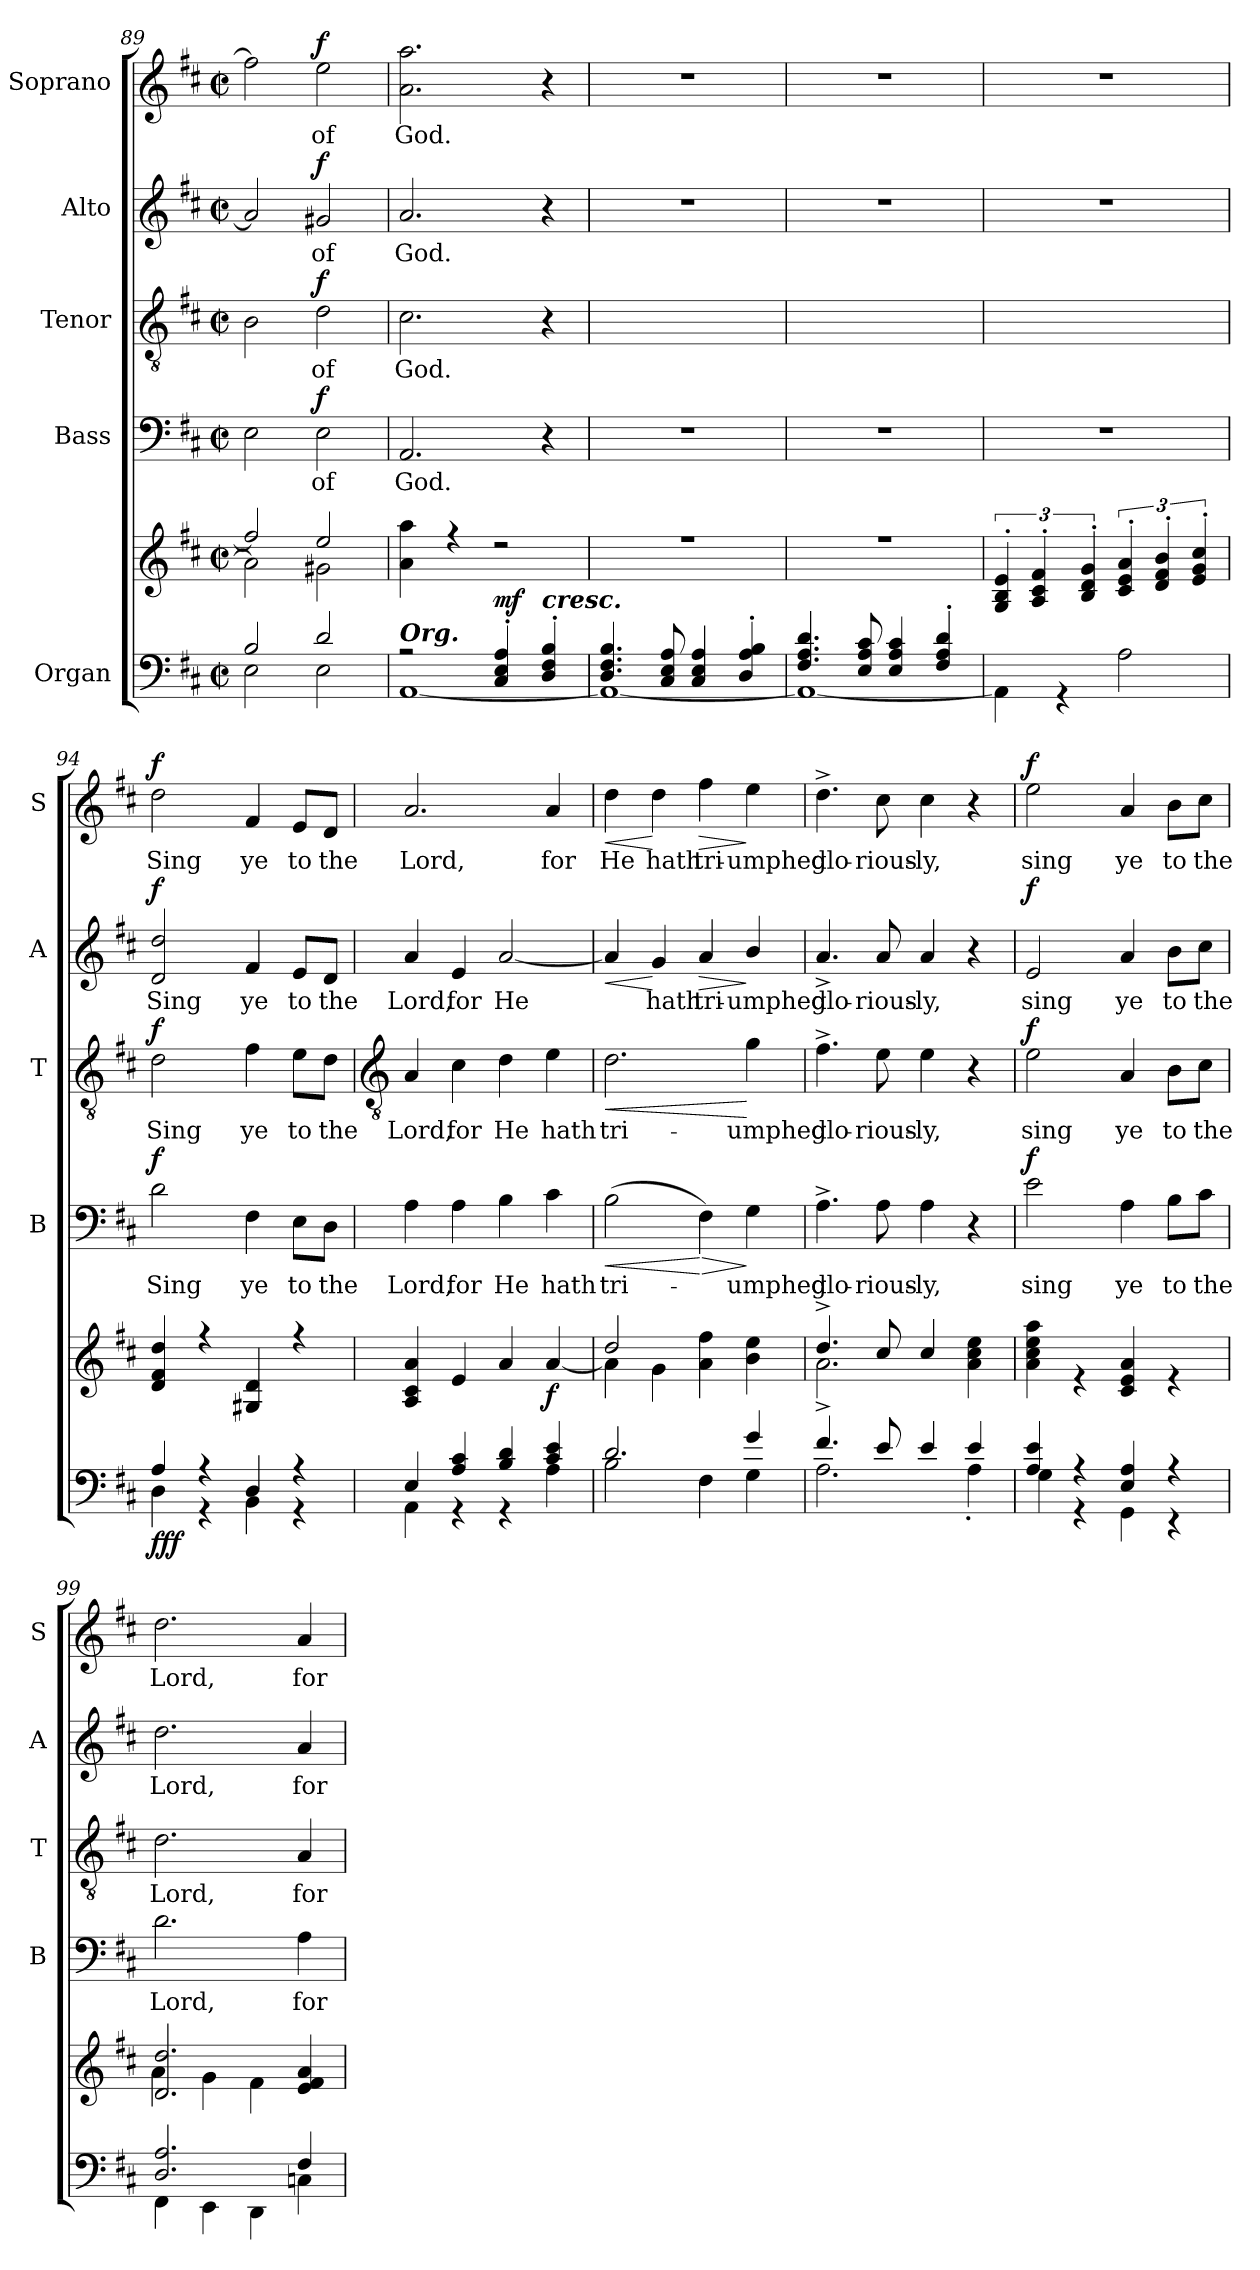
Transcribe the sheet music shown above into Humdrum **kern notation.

**kern	**kern	**dynam	**kern	**text	**dynam	**kern	**text	**dynam	**kern	**text	**dynam	**kern	**text	**dynam
*part5	*part5	*part5	*part4	*part4	*part4	*part3	*part3	*part3	*part2	*part2	*part2	*part1	*part1	*part1
*staff6	*staff5	*staff5/6	*staff4	*staff4	*staff4	*staff3	*staff3	*staff3	*staff2	*staff2	*staff2	*staff1	*staff1	*staff1
*I"Organ	*	*	*I"Bass	*	*	*I"Tenor	*	*	*I"Alto	*	*	*I"Soprano	*	*
*	*	*	*I'B	*	*	*I'T	*	*	*I'A	*	*	*I'S	*	*
*clefF4	*clefG2	*	*clefF4	*	*	*clefGv2	*	*	*clefG2	*	*	*clefG2	*	*
*k[f#c#]	*k[f#c#]	*	*k[f#c#]	*	*	*k[f#c#]	*	*	*k[f#c#]	*	*	*k[f#c#]	*	*
*D:	*D:	*	*D:	*	*	*D:	*	*	*D:	*	*	*D:	*	*
*M2/2	*M2/2	*	*M2/2	*	*	*M2/2	*	*	*M2/2	*	*	*M2/2	*	*
*met(c|)	*met(c|)	*	*met(c|)	*	*	*met(c|)	*	*	*met(c|)	*	*	*met(c|)	*	*
=89	=89	=89	=89	=89	=89	=89	=89	=89	=89	=89	=89	=89	=89	=89
*^	*^	*	*	*	*	*	*	*	*	*	*	*	*	*
2B/	2E\	2ff#/]	2a\]	.	2E	.	.	2B	.	.	2a]	.	.	2ff#]	.	.
!	!	!	!	!	!	!LO:LY:b	!LO:DY:b	!	!LO:LY:b	!LO:DY:b	!	!LO:LY:b	!LO:DY:b	!	!LO:LY:b	!LO:DY:b
2d/	2E\	2ee/	2g#X\	.	2E	of	f	2d	of	f	2g#X	of	f	2ee	of	f
=90	=90	=90	=90	=90	=90	=90	=90	=90	=90	=90	=90	=90	=90	=90	=90	=90
!LO:TX:a:Bi:t=Org.	!	!	!	!	!	!	!	!	!	!	!	!	!	!	!	!
!	!	!	!	!	!	!LO:LY:b	!	!	!LO:LY:b	!	!	!LO:LY:b	!	!	!LO:LY:b	!
2r	[1AA\	4a\ 4aa\	1ryy	.	2.AA	God.	.	2.c#	God.	.	2.a	God.	.	2.a 2.aa	God.	.
.	.	4r	.	.	.	.	.	.	.	.	.	.	.	.	.	.
!	!	!	!	!LO:DY:a=2	!	!	!	!	!	!	!	!	!	!	!	!
4C#/' 4E/' 4A/'	.	2r	.	mf	.	.	.	.	.	.	.	.	.	.	.	.
!LO:TX:a:Bi:t=cresc.	!	!	!	!	!	!	!	!	!	!	!	!	!	!	!	!
4D/' 4F#/' 4B/'	.	.	.	.	4r	.	.	4r	.	.	4r	.	.	4r	.	.
=91	=91	=91	=91	=91	=91	=91	=91	=91	=91	=91	=91	=91	=91	=91	=91	=91
4.D/ 4.F#/ 4.B/	1AA\_	1r	1ryy	.	1r	.	.	1ryy	.	.	1r	.	.	1r	.	.
8C#/ 8E/ 8A/	.	.	.	.	.	.	.	.	.	.	.	.	.	.	.	.
4C#/ 4E/ 4A/	.	.	.	.	.	.	.	.	.	.	.	.	.	.	.	.
4D/' 4A/' 4B/'	.	.	.	.	.	.	.	.	.	.	.	.	.	.	.	.
=92	=92	=92	=92	=92	=92	=92	=92	=92	=92	=92	=92	=92	=92	=92	=92	=92
4.F#/ 4.A/ 4.d/	1AA\_	1r	1ryy	.	1r	.	.	1ryy	.	.	1r	.	.	1r	.	.
8E/ 8A/ 8c#/	.	.	.	.	.	.	.	.	.	.	.	.	.	.	.	.
4E/ 4A/ 4c#/	.	.	.	.	.	.	.	.	.	.	.	.	.	.	.	.
4F#/' 4A/' 4d/'	.	.	.	.	.	.	.	.	.	.	.	.	.	.	.	.
=93	=93	=93	=93	=93	=93	=93	=93	=93	=93	=93	=93	=93	=93	=93	=93	=93
1ryy	4AA\]	6G/' 6B/' 6e/'	1ryy	.	1r	.	.	1ryy	.	.	1r	.	.	1r	.	.
.	.	6A/' 6c#/' 6f#/'	.	.	.	.	.	.	.	.	.	.	.	.	.	.
.	4r	.	.	.	.	.	.	.	.	.	.	.	.	.	.	.
.	.	6B/' 6d/' 6g/'	.	.	.	.	.	.	.	.	.	.	.	.	.	.
.	2A\	6c#/' 6e/' 6a/'	.	.	.	.	.	.	.	.	.	.	.	.	.	.
.	.	6d/' 6f#/' 6b/'	.	.	.	.	.	.	.	.	.	.	.	.	.	.
.	.	6e/' 6g/' 6cc#/'	.	.	.	.	.	.	.	.	.	.	.	.	.	.
=94	=94	=94	=94	=94	=94	=94	=94	=94	=94	=94	=94	=94	=94	=94	=94	=94
!	!	!	!	!LO:DY:b=2	!	!LO:LY:b	!	!	!LO:LY:b	!	!	!LO:LY:b	!	!	!LO:LY:b	!
!	!	!	!	!LO:DY:n=1:b=2	!	!	!	!	!	!	!	!	!	!	!	!
!	!	!	!	!LO:DY:n=2:b	!	!	!LO:DY:b	!	!	!LO:DY:b	!	!	!LO:DY:b	!	!	!LO:DY:b
4A/	4D\	4d/ 4f#/ 4dd/	1ryy	f f f	2d	Sing	f	2d	Sing	f	2d 2dd	Sing	f	2dd	Sing	f
4r	4r	4r	.	.	.	.	.	.	.	.	.	.	.	.	.	.
!	!	!	!	!	!	!LO:LY:b	!	!	!LO:LY:b	!	!	!LO:LY:b	!	!	!LO:LY:b	!
4D/	4BB\	4G#X/ 4d/	.	.	4F#	ye	.	4f#	ye	.	4f#	ye	.	4f#	ye	.
!	!	!	!	!	!	!LO:LY:b	!	!	!LO:LY:b	!	!	!LO:LY:b	!	!	!LO:LY:b	!
4r	4r	4r	.	.	8E\L	to	.	8e\L	to	.	8e/L	to	.	8e/L	to	.
!	!	!	!	!	!	!LO:LY:b	!	!	!LO:LY:b	!	!	!LO:LY:b	!	!	!LO:LY:b	!
.	.	.	.	.	8D\J	the	.	8d\J	the	.	8d/J	the	.	8d/J	the	.
!!LO:LB:g=z
=95	=95	=95	=95	=95	=95	=95	=95	=95	=95	=95	=95	=95	=95	=95	=95	=95
*	*	*	*	*	*	*	*	*clefGv2	*	*	*	*	*	*	*	*
!	!	!	!	!	!	!LO:LY:b	!	!	!LO:LY:b	!	!	!LO:LY:b	!	!	!LO:LY:b	!
4E/	4AA\	4A/ 4c#/ 4a/	2.ryy	.	4A	Lord,	.	4A	Lord,	.	4a	Lord,	.	2.a	Lord,	.
!	!	!	!	!	!	!LO:LY:b	!	!	!LO:LY:b	!	!	!LO:LY:b	!	!	!	!
4A/ 4c#/	4r	4e/	.	.	4A	for	.	4c#	for	.	4e	for	.	.	.	.
!	!	!	!	!	!	!LO:LY:b	!	!	!LO:LY:b	!	!	!LO:LY:b	!	!	!	!
4B/ 4d/	4r	4a/	.	.	4B	He	.	4d	He	.	[2a	He	.	.	.	.
!	!	!	!	!LO:DY:b	!	!LO:LY:b	!	!	!LO:LY:b	!	!	!	!	!	!LO:LY:b	!
4c#/ 4e/	4A\	4ryy	[4a/	f	4c#	hath	.	4e	hath	.	.	.	.	4a	for	.
=96	=96	=96	=96	=96	=96	=96	=96	=96	=96	=96	=96	=96	=96	=96	=96	=96
!	!	!	!	!	!	!LO:LY:b	!LO:HP:b	!	!LO:LY:b	!LO:HP:b	!	!	!	!	!	!
!	!	!	!	!	!	!	!	!	!	!LO:HP:n=1:b	!	!	!LO:HP:b	!	!LO:LY:b	!LO:HP:b
2.d/	2B\	2dd/	4a\]	.	(>2B	tri-	<	2.d	tri-	< >	4a]	.	<	4dd	He	<
!	!	!	!	!	!	!	!	!	!	!	!	!LO:LY:b	!	!	!LO:LY:b	!
.	.	.	4g\	.	.	.	.	.	.	.	4g	hath	[	4dd	hath	[
!	!	!	!	!	!	!	!LO:HP:n=1:b	!	!	!	!	!LO:LY:b	!LO:HP:b	!	!LO:LY:b	!LO:HP:b
.	4F#\	2ryy	4a\ 4ff#\	.	4F#)	.	[ >	.	.	.	4a	tri-	>	4ff#	tri-	>
!	!	!	!	!	!	!LO:LY:b	!	!	!LO:LY:b	!	!	!LO:LY:b	!	!	!LO:LY:b	!
4g/	4G\	.	4b\ 4ee\	.	4G	umphed	]	4g	-umphed	[	4b/	-umphed	]	4ee	-umphed	]
*v	*v	*	*	*	*	*	*	*	*	*	*	*	*	*	*	*
*	*v	*v	*	*	*	*	*	*	*	*	*	*	*	*	*
.	.	.	.	.	.	.	.	]	.	.	.	.	.	.
=97	=97	=97	=97	=97	=97	=97	=97	=97	=97	=97	=97	=97	=97	=97
*^	*^	*	*	*	*	*	*	*	*	*	*	*	*	*
!	!	!	!	!	!	!LO:LY:b	!	!	!LO:LY:b	!	!	!LO:LY:b	!	!	!LO:LY:b	!
4.f#^/	2.A\	4.dd^/	2.a\	.	4.A^	glo-	.	4.f#^	glo-	.	4.a^	glo-	.	4.dd^	glo-	.
!	!	!	!	!	!	!LO:LY:b	!	!	!LO:LY:b	!	!	!LO:LY:b	!	!	!LO:LY:b	!
8e/	.	8cc#/	.	.	8A	-rious-	.	8e	-rious-	.	8a	-rious-	.	8cc#	-rious-	.
!	!	!	!	!	!	!LO:LY:b	!	!	!LO:LY:b	!	!	!LO:LY:b	!	!	!LO:LY:b	!
4e/	.	4cc#/	.	.	4A	-ly,	.	4e	-ly,	.	4a	-ly,	.	4cc#	-ly,	.
4e/	4A'\	4ryy	4a\ 4cc#\ 4ee\	.	4r	.	.	4r	.	.	4r	.	.	4r	.	.
=98	=98	=98	=98	=98	=98	=98	=98	=98	=98	=98	=98	=98	=98	=98	=98	=98
!	!	!	!	!	!	!LO:LY:b	!LO:DY:b	!	!LO:LY:b	!LO:DY:b	!	!LO:LY:b	!LO:DY:b	!	!LO:LY:b	!LO:DY:b
4A/ 4e/	4G\	1ryy	4a\ 4cc#\ 4ee\ 4aa\	.	2e	sing	f	2e	sing	f	2e	sing	f	2ee	sing	f
4r	4r	.	4r	.	.	.	.	.	.	.	.	.	.	.	.	.
!	!	!	!	!	!	!LO:LY:b	!	!	!LO:LY:b	!	!	!LO:LY:b	!	!	!LO:LY:b	!
4E/ 4A/	4GG\	.	4c#/ 4e/ 4a/	.	4A	ye	.	4A	ye	.	4a	ye	.	4a	ye	.
!	!	!	!	!	!	!LO:LY:b	!	!	!LO:LY:b	!	!	!LO:LY:b	!	!	!LO:LY:b	!
4r	4r	.	4r	.	8B\L	to	.	8B\L	to	.	8b\L	to	.	8b\L	to	.
!	!	!	!	!	!	!LO:LY:b	!	!	!LO:LY:b	!	!	!LO:LY:b	!	!	!LO:LY:b	!
.	.	.	.	.	8c#\J	the	.	8c#\J	the	.	8cc#\J	the	.	8cc#\J	the	.
=99	=99	=99	=99	=99	=99	=99	=99	=99	=99	=99	=99	=99	=99	=99	=99	=99
!	!	!	!	!	!	!LO:LY:b	!	!	!LO:LY:b	!	!	!LO:LY:b	!	!	!LO:LY:b	!
2.D/ 2.A/	4FF#\	2.d/ 2.dd/	4a\	.	2.d	Lord,	.	2.d	Lord,	.	2.dd	Lord,	.	2.dd	Lord,	.
.	4EE\	.	4g\	.	.	.	.	.	.	.	.	.	.	.	.	.
.	4DD\	.	4f#\	.	.	.	.	.	.	.	.	.	.	.	.	.
!	!	!	!	!	!	!LO:LY:b	!	!	!LO:LY:b	!	!	!LO:LY:b	!	!	!LO:LY:b	!
4F#/	4Cn\	4e/ 4f#/ 4a/	4ryy	.	4A	for	.	4A	for	.	4a	for	.	4a	for	.
*v	*v	*	*	*	*	*	*	*	*	*	*	*	*	*	*	*
*	*v	*v	*	*	*	*	*	*	*	*	*	*	*	*	*
=	=	=	=	=	=	=	=	=	=	=	=	=	=	=
*-	*-	*-	*-	*-	*-	*-	*-	*-	*-	*-	*-	*-	*-	*-
